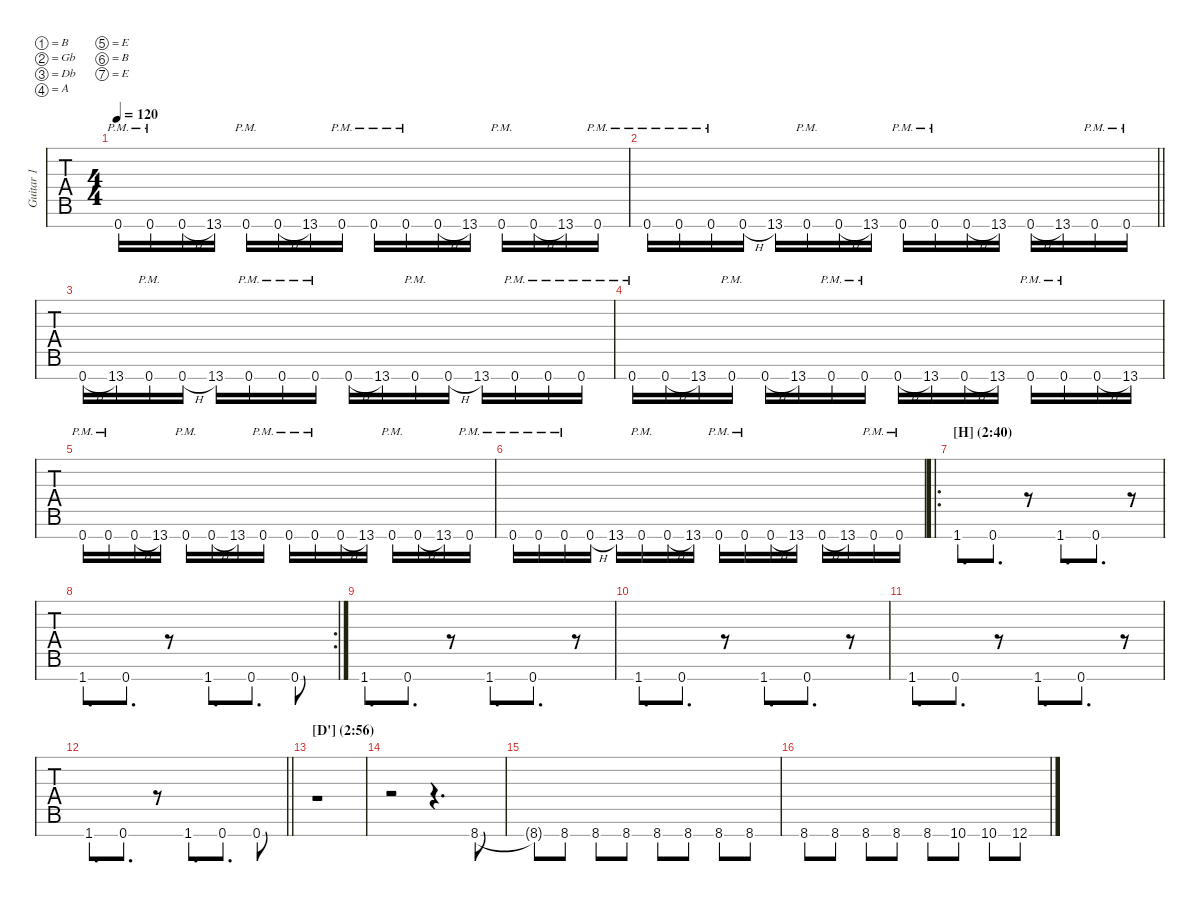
\defaultSystemsLayout 2
\hideDynamics
\bracketExtendMode nobrackets
\multiTrackTrackNamePolicy allsystems
\firstSystemTrackNameMode fullname
\otherSystemsTrackNameMode fullname
\otherSystemsTrackNameOrientation horizontal
\track ("Guitar 1" "Gtr. 1") {instrument overdrivenguitar}
\staff {tabs}
\tuning (B3 Gb3 Db3 A2 E2 B1 E1)
\ts (4 4)
\scale
1.0002
\tempo 120
\accidentals auto
\clef g2
\ottava regular
\simile none
\ks c
0.7{pm}.16{dy mf} 0.7{pm}.16 0.7{h}.16 13.7.16 0.7{pm}.16 0.7{h}.16 13.7.16 0.7{pm}.16 0.7{pm}.16 0.7{pm}.16 0.7{h}.16 13.7.16 0.7{pm}.16 0.7{h}.16 13.7.16 0.7{pm}.16 |
\scale
0.999798
\barLineRight lightlight
0.7{pm}.16 0.7{pm}.16 0.7{pm}.16 0.7{h}.16 13.7.16 0.7{pm}.16 0.7{h}.16 13.7.16 0.7{pm}.16 0.7{pm}.16 0.7{h}.16 13.7.16 0.7{h}.16 13.7.16 0.7{pm}.16 0.7{pm}.16 |
\scale
1.00135 0.7{h}.16 13.7.16 0.7{pm}.16 0.7{h}.16 13.7.16 0.7{pm}.16 0.7{pm}.16 0.7{pm}.16 0.7{h}.16 13.7.16 0.7{pm}.16 0.7{h}.16 13.7.16 0.7{pm}.16 0.7{pm}.16 0.7{pm}.16 |
\scale
0.998654 0.7{pm}.16 0.7{h}.16 13.7.16 0.7{pm}.16 0.7{h}.16 13.7.16 0.7{pm}.16 0.7{pm}.16 0.7{h}.16 13.7.16 0.7{h}.16 13.7.16 0.7{pm}.16 0.7{pm}.16 0.7{h}.16 13.7.16 |
\scale
1.0002 0.7{pm}.16 0.7{pm}.16 0.7{h}.16 13.7.16 0.7{pm}.16 0.7{h}.16 13.7.16 0.7{pm}.16 0.7{pm}.16 0.7{pm}.16 0.7{h}.16 13.7.16 0.7{pm}.16 0.7{h}.16 13.7.16 0.7{pm}.16 |
\scale
0.999798 0.7{pm}.16 0.7{pm}.16 0.7{pm}.16 0.7{h}.16 13.7.16 0.7{pm}.16 0.7{h}.16 13.7.16 0.7{pm}.16 0.7{pm}.16 0.7{h}.16 13.7.16 0.7{h}.16 13.7.16 0.7{pm}.16 0.7{pm}.16 |
\ro
\section ("" "[H] (2:40)")
\scale
1.00098 1.7.8{d} 0.7.8{d} r.8 1.7.8{d} 0.7.8{d} r.8 |
\rc 2
\scale
0.999024 1.7.8{d} 0.7.8{d} r.8 1.7.8{d} 0.7.8{d} 0.7.8 |
1.7.8{d} 0.7.8{d} r.8 1.7.8{d} 0.7.8{d} r.8 |
\scale
1.00269 1.7.8{d} 0.7.8{d} r.8 1.7.8{d} 0.7.8{d} r.8 |
\scale
1.00155 1.7.8{d} 0.7.8{d} r.8 1.7.8{d} 0.7.8{d} r.8 |
\scale
0.99576
\barLineRight lightlight
1.7.8{d} 0.7.8{d} r.8 1.7.8{d} 0.7.8{d} 0.7.8 |
\section ("" "[D'] (2:56)")
r.1 |
r.2 r.4{d} 8.7.8 |
\scale
1.00269 8.7{t}.8 8.7.8 8.7.8 8.7.8 8.7.8 8.7.8 8.7.8 8.7.8 |
\scale
0.997308 8.7.8 8.7.8 8.7.8 8.7.8 8.7.8 10.7.8 10.7.8 12.7.8
